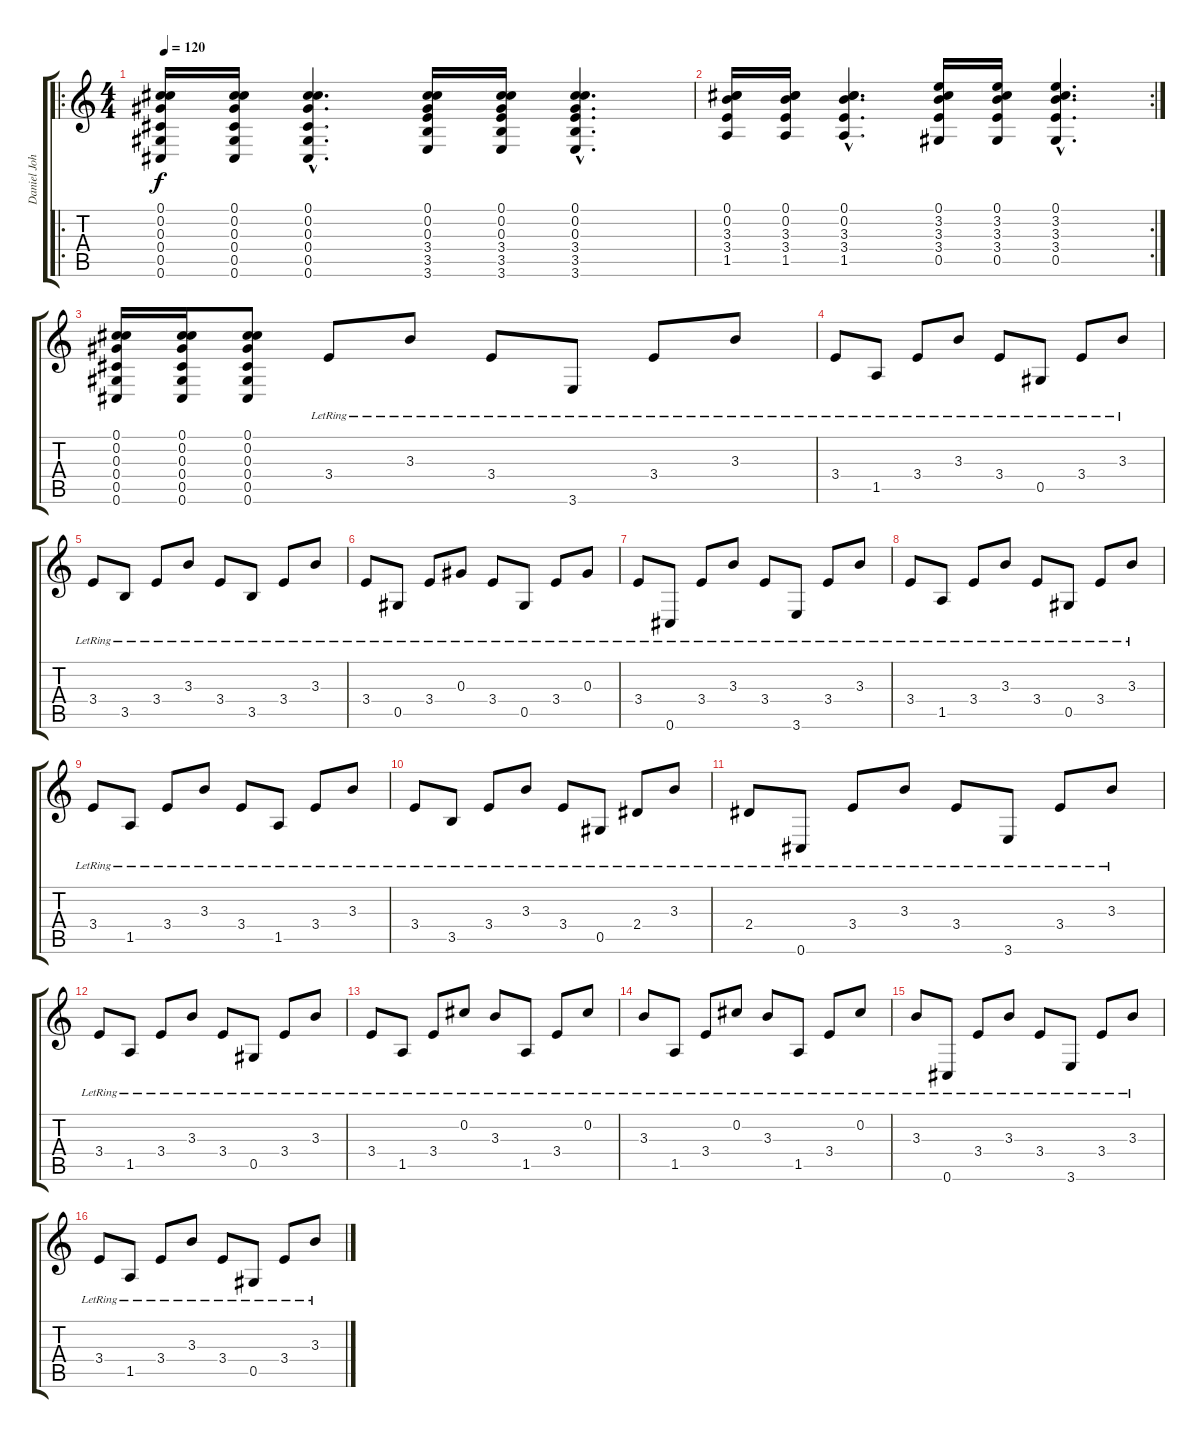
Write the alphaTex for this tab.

\track ("Daniel Johns" "Daniel Joh") {instrument electricguitarjazz}
\staff {score tabs}
\tuning (Db4 Db4 Ab3 Db3 Ab2 Db2) {hide}
\ro
\ts (4 4)
\tempo 120
\clef g2
\ks c
(0.1 0.2 0.3 0.4 0.5 0.6).16{dy f instrument electricguitarjazz} (0.1 0.2 0.3 0.4 0.5 0.6).16 (0.1{hac} 0.2{hac} 0.3{hac} 0.4{hac} 0.5{hac} 0.6{hac}).4{d} (0.1 0.2 0.3 3.4 3.5 3.6).16 (0.1 0.2 0.3 3.4 3.5 3.6).16 (0.1{hac} 0.2{hac} 0.3{hac} 3.4{hac} 3.5{hac} 3.6{hac}).4{d} |
\rc 2
(0.1 0.2 3.3 3.4 1.5).16 (0.1 0.2 3.3 3.4 1.5).16 (0.1{hac} 0.2{hac} 3.3{hac} 3.4{hac} 1.5{hac}).4{d} (0.1 3.2 3.3 3.4 0.5).16 (0.1 3.2 3.3 3.4 0.5).16 (0.1{hac} 3.2{hac} 3.3{hac} 3.4{hac} 0.5{hac}).4{d} |
(0.1 0.2 0.3 0.4 0.5 0.6).16 (0.1 0.2 0.3 0.4 0.5 0.6).16 (0.1 0.2 0.3 0.4 0.5 0.6).8 3.4{lr}.8 3.3{lr}.8 3.4{lr}.8 3.6{lr}.8 3.4{lr}.8 3.3{lr}.8 |
3.4{lr}.8 1.5{lr}.8 3.4{lr}.8 3.3{lr}.8 3.4{lr}.8 0.5{lr}.8 3.4{lr}.8 3.3{lr}.8 |
3.4{lr}.8 3.5{lr}.8 3.4{lr}.8 3.3{lr}.8 3.4{lr}.8 3.5{lr}.8 3.4{lr}.8 3.3{lr}.8 |
3.4{lr}.8 0.5{lr}.8 3.4{lr}.8 0.3{lr}.8 3.4{lr}.8 0.5{lr}.8 3.4{lr}.8 0.3{lr}.8 |
3.4{lr}.8 0.6{lr}.8 3.4{lr}.8 3.3{lr}.8 3.4{lr}.8 3.6{lr}.8 3.4{lr}.8 3.3{lr}.8 |
3.4{lr}.8 1.5{lr}.8 3.4{lr}.8 3.3{lr}.8 3.4{lr}.8 0.5{lr}.8 3.4{lr}.8 3.3{lr}.8 |
3.4{lr}.8 1.5{lr}.8 3.4{lr}.8 3.3{lr}.8 3.4{lr}.8 1.5{lr}.8 3.4{lr}.8 3.3{lr}.8 |
3.4{lr}.8 3.5{lr}.8 3.4{lr}.8 3.3{lr}.8 3.4{lr}.8 0.5{lr}.8 2.4{lr}.8 3.3{lr}.8 |
2.4{lr}.8 0.6{lr}.8 3.4{lr}.8 3.3{lr}.8 3.4{lr}.8 3.6{lr}.8 3.4{lr}.8 3.3{lr}.8 |
3.4{lr}.8 1.5{lr}.8 3.4{lr}.8 3.3{lr}.8 3.4{lr}.8 0.5{lr}.8 3.4{lr}.8 3.3{lr}.8 |
3.4{lr}.8 1.5{lr}.8 3.4{lr}.8 0.2{lr}.8 3.3{lr}.8 1.5{lr}.8 3.4{lr}.8 0.2{lr}.8 |
3.3{lr}.8 1.5{lr}.8 3.4{lr}.8 0.2{lr}.8 3.3{lr}.8 1.5{lr}.8 3.4{lr}.8 0.2{lr}.8 |
3.3{lr}.8 0.6{lr}.8 3.4{lr}.8 3.3{lr}.8 3.4{lr}.8 3.6{lr}.8 3.4{lr}.8 3.3{lr}.8 |
3.4{lr}.8 1.5{lr}.8 3.4{lr}.8 3.3{lr}.8 3.4{lr}.8 0.5{lr}.8 3.4{lr}.8 3.3{lr}.8
